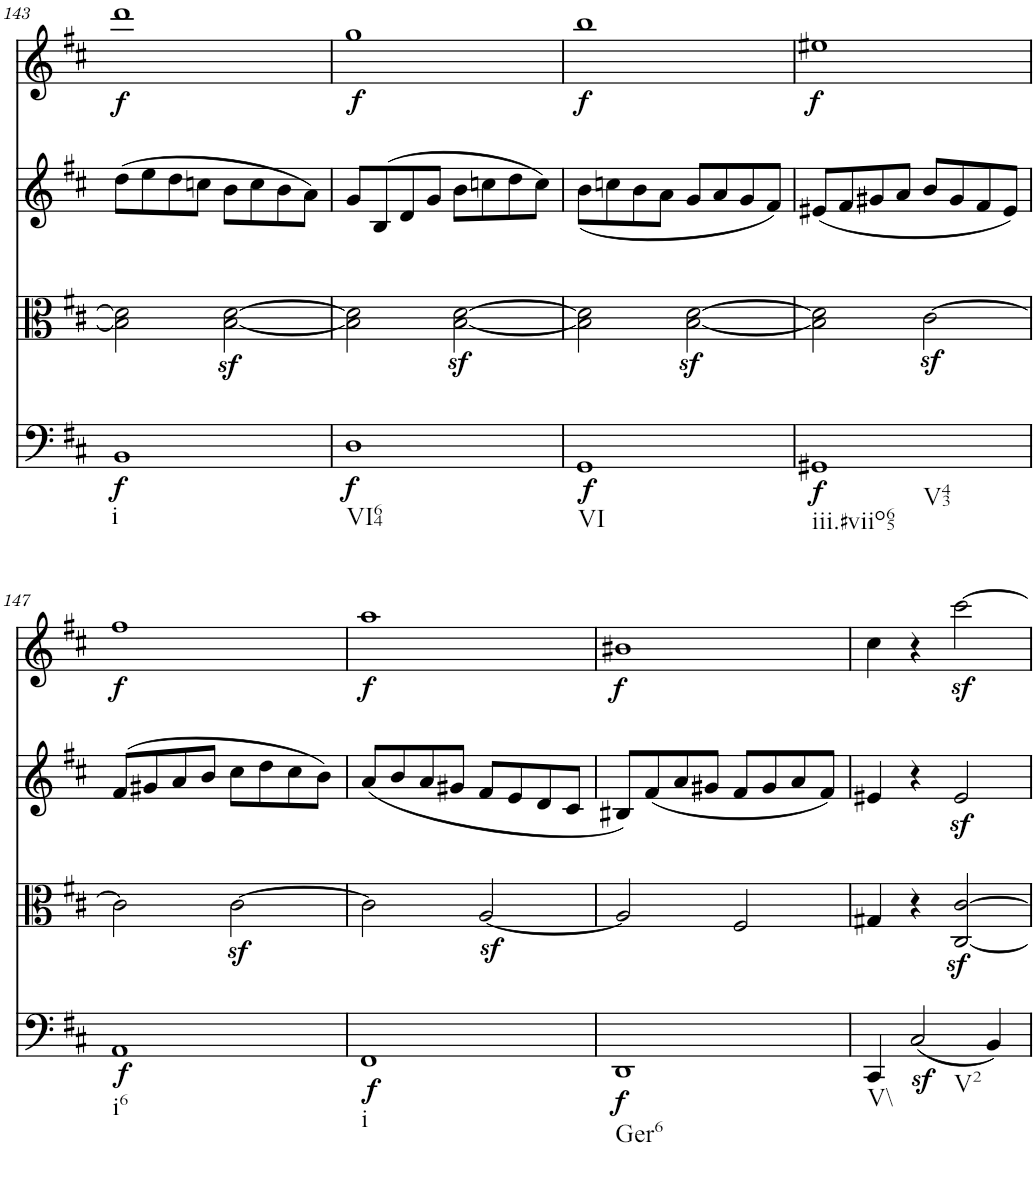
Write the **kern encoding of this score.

**kern	**dynam	**kern	**kern	**kern	**dynam
*part4	*part4	*part3	*part2	*part1	*part1
*staff4	*staff4	*staff3	*staff2	*staff1	*staff1
*I"Violoncello	*	*I"Viola	*I"Violin II	*I"Violin I	*
!!LO:PB:g=z
*clefF4	*	*clefC3	*clefG2	*clefG2	*
*k[f#c#]	*	*k[f#c#]	*k[f#c#]	*k[f#c#]	*
*M2/2	*	*M2/2	*M2/2	*M2/2	*
=143	=143	=143	=143	=143	=143
!LO:TX:b:t=i	!	!	!	!	!
!	!LO:DY:b	!	!	!	!LO:DY:b
1BB	f	2B\] 2d\]	(8dd\L	1ddd	f
.	.	.	8ee\	.	.
.	.	.	8dd\	.	.
.	.	.	8ccn\J	.	.
.	.	[2B\z< [2d\z<	8b\L	.	.
.	.	.	8cc\	.	.
.	.	.	8b\	.	.
.	.	.	8a\J)	.	.
=144	=144	=144	=144	=144	=144
!LO:TX:b:t=VI64	!	!	!	!	!
!	!LO:DY:b	!	!	!	!LO:DY:b
1D	f	2B\] 2d\]	8g/L	1gg	f
.	.	.	(8B/	.	.
.	.	.	8d/	.	.
.	.	.	8g/J	.	.
.	.	[2B\z< [2d\z<	8b\L	.	.
.	.	.	8ccn\	.	.
.	.	.	8dd\	.	.
.	.	.	8cc\J)	.	.
=145	=145	=145	=145	=145	=145
!LO:TX:b:t=VI	!	!	!	!	!
!	!LO:DY:b	!	!	!	!LO:DY:b
1GG	f	2B\] 2d\]	(<8b\L	1bb	f
.	.	.	8ccn\	.	.
.	.	.	8b\	.	.
.	.	.	8a\J	.	.
.	.	[2B\z< [2d\z<	8g/L	.	.
.	.	.	8a/	.	.
.	.	.	8g/	.	.
.	.	.	8f#/J)	.	.
=146	=146	=146	=146	=146	=146
!LO:TX:b:t=iii.#viio65	!	!	!	!	!
!LO:TX:b:t=V43	!	!	!	!	!
!	!LO:DY:b	!	!	!	!LO:DY:b
1GG#X	f	2B\] 2d\]	(8e#X/L	1ee#X	f
.	.	.	8f#/	.	.
.	.	.	8g#X/	.	.
.	.	.	8a/J	.	.
.	.	[2c#z<\	8b/L	.	.
.	.	.	8g#/	.	.
.	.	.	8f#/	.	.
.	.	.	8e#/J)	.	.
!!LO:LB:g=z
=147	=147	=147	=147	=147	=147
!LO:TX:b:t=i6	!	!	!	!	!
!	!LO:DY:b	!	!	!	!LO:DY:b
1AA	f	2c#\]	(8f#/L	1ff#	f
.	.	.	8g#X/	.	.
.	.	.	8a/	.	.
.	.	.	8b/J	.	.
.	.	[2c#z<\	8cc#\L	.	.
.	.	.	8dd\	.	.
.	.	.	8cc#\	.	.
.	.	.	8b\J)	.	.
=148	=148	=148	=148	=148	=148
!LO:TX:b:t=i	!	!	!	!	!
!	!LO:DY:b	!	!	!	!LO:DY:b
1FF#	f	2c#\]	(8a/L	1aa	f
.	.	.	8b/	.	.
.	.	.	8a/	.	.
.	.	.	8g#X/J	.	.
.	.	[2Az</	8f#/L	.	.
.	.	.	8e/	.	.
.	.	.	8d/	.	.
.	.	.	8c#/J	.	.
=149	=149	=149	=149	=149	=149
!LO:TX:b:t=Ger6	!	!	!	!	!
!	!LO:DY:b	!	!	!	!LO:DY:b
1DD	f	2A/]	8B#X/L)	1b#X	f
.	.	.	(8f#/	.	.
.	.	.	8a/	.	.
.	.	.	8g#X/J	.	.
.	.	2F#/	8f#/L	.	.
.	.	.	8g#/	.	.
.	.	.	8a/	.	.
.	.	.	8f#/J)	.	.
=150	=150	=150	=150	=150	=150
!LO:TX:b:t=V\\	!	!	!	!	!
4CC#/	.	4G#X/	4e#X/	4cc#\	.
!LO:TX:b:t=V2	!	!	!	!	!
(2C#z</	.	4r	4r	4r	.
.	.	[2C#/ [2c#/	2e#z</	[2ccc#z<\	.
4BBz>/)	.	.	.	.	.
=	=	=	=	=	=
*-	*-	*-	*-	*-	*-
